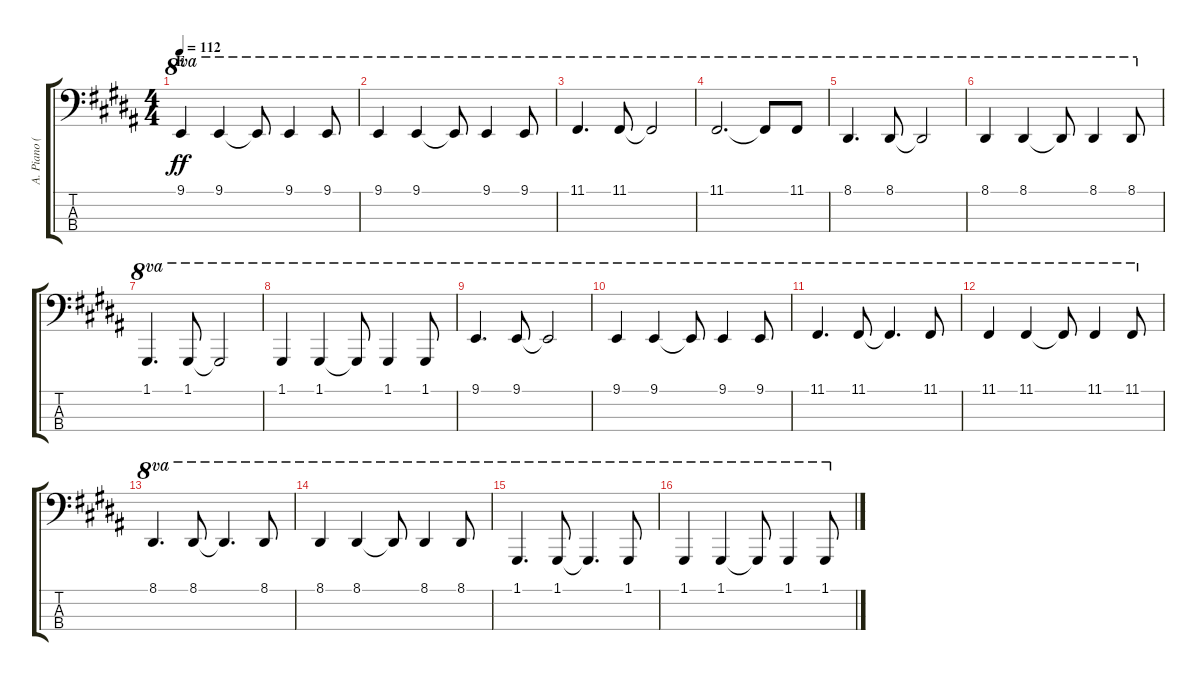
\track ("A. Piano (Left Hand)" "A. Piano (") {instrument brightacousticpiano}
\staff {score tabs}
\tuning (G2 D2 A1 E1) {hide}
\ts (4 4)
\section ("" "E")
\tempo 112
\clef f4
\ks b
9.1.4{ot 8va dy ff} 9.1.4{ot 8va} 9.1{t}.8{ot 8va} 9.1.4{ot 8va} 9.1.8{ot 8va} |
9.1.4{ot 8va} 9.1.4{ot 8va} 9.1{t}.8{ot 8va} 9.1.4{ot 8va} 9.1.8{ot 8va} |
11.1.4{d ot 8va} 11.1.8{ot 8va} 11.1{t}.2{ot 8va} |
11.1.2{d ot 8va} 11.1{t}.8{ot 8va} 11.1.8{ot 8va} |
8.1.4{d ot 8va} 8.1.8{ot 8va} 8.1{t}.2{ot 8va} |
8.1.4{ot 8va} 8.1.4{ot 8va} 8.1{t}.8{ot 8va} 8.1.4{ot 8va} 8.1.8{ot 8va} |
1.1.4{d ot 8va} 1.1.8{ot 8va} 1.1{t}.2{ot 8va} |
1.1.4{ot 8va} 1.1.4{ot 8va} 1.1{t}.8{ot 8va} 1.1.4{ot 8va} 1.1.8{ot 8va} |
9.1.4{d ot 8va} 9.1.8{ot 8va} 9.1{t}.2{ot 8va} |
9.1.4{ot 8va} 9.1.4{ot 8va} 9.1{t}.8{ot 8va} 9.1.4{ot 8va} 9.1.8{ot 8va} |
11.1.4{d ot 8va} 11.1.8{ot 8va} 11.1{t}.4{d ot 8va} 11.1.8{ot 8va} |
11.1.4{ot 8va} 11.1.4{ot 8va} 11.1{t}.8{ot 8va} 11.1.4{ot 8va} 11.1.8{ot 8va} |
8.1.4{d ot 8va} 8.1.8{ot 8va} 8.1{t}.4{d ot 8va} 8.1.8{ot 8va} |
8.1.4{ot 8va} 8.1.4{ot 8va} 8.1{t}.8{ot 8va} 8.1.4{ot 8va} 8.1.8{ot 8va} |
1.1.4{d ot 8va} 1.1.8{ot 8va} 1.1{t}.4{d ot 8va} 1.1.8{ot 8va} |
1.1.4{ot 8va} 1.1.4{ot 8va} 1.1{t}.8{ot 8va} 1.1.4{ot 8va} 1.1.8{ot 8va}
